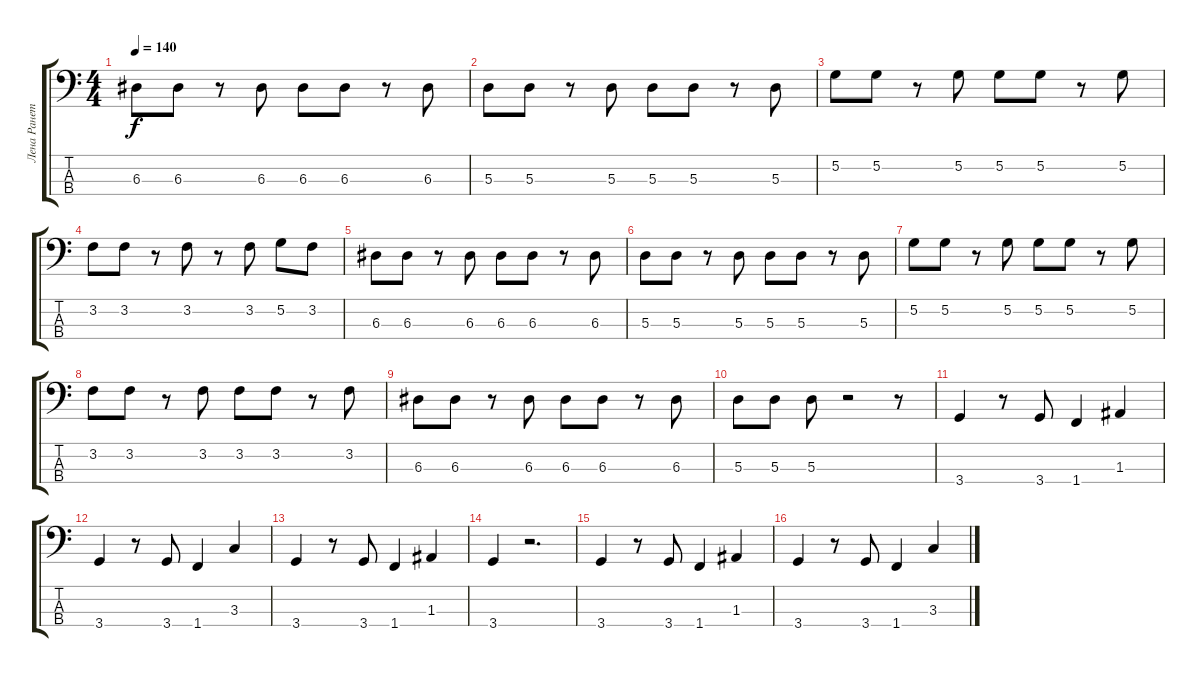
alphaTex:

\track ("Лена Ранетка" "Лена Ранет") {instrument electricbassfinger}
\staff {score tabs}
\tuning (G2 D2 A1 E1) {hide}
\ts (4 4)
\tempo 140
\clef f4
\ks c
6.3.8{dy f} 6.3.8 r.8 6.3.8 6.3.8 6.3.8 r.8 6.3.8 |
5.3.8 5.3.8 r.8 5.3.8 5.3.8 5.3.8 r.8 5.3.8 |
5.2.8 5.2.8 r.8 5.2.8 5.2.8 5.2.8 r.8 5.2.8 |
3.2.8 3.2.8 r.8 3.2.8 r.8 3.2.8 5.2.8 3.2.8 |
6.3.8 6.3.8 r.8 6.3.8 6.3.8 6.3.8 r.8 6.3.8 |
5.3.8 5.3.8 r.8 5.3.8 5.3.8 5.3.8 r.8 5.3.8 |
5.2.8 5.2.8 r.8 5.2.8 5.2.8 5.2.8 r.8 5.2.8 |
3.2.8 3.2.8 r.8 3.2.8 3.2.8 3.2.8 r.8 3.2.8 |
6.3.8 6.3.8 r.8 6.3.8 6.3.8 6.3.8 r.8 6.3.8 |
5.3.8 5.3.8 5.3.8 r.2 r.8 |
3.4.4 r.8 3.4.8 1.4.4 1.3.4 |
3.4.4 r.8 3.4.8 1.4.4 3.3.4 |
3.4.4 r.8 3.4.8 1.4.4 1.3.4 |
3.4.4 r.2{d} |
3.4.4 r.8 3.4.8 1.4.4 1.3.4 |
3.4.4 r.8 3.4.8 1.4.4 3.3.4
